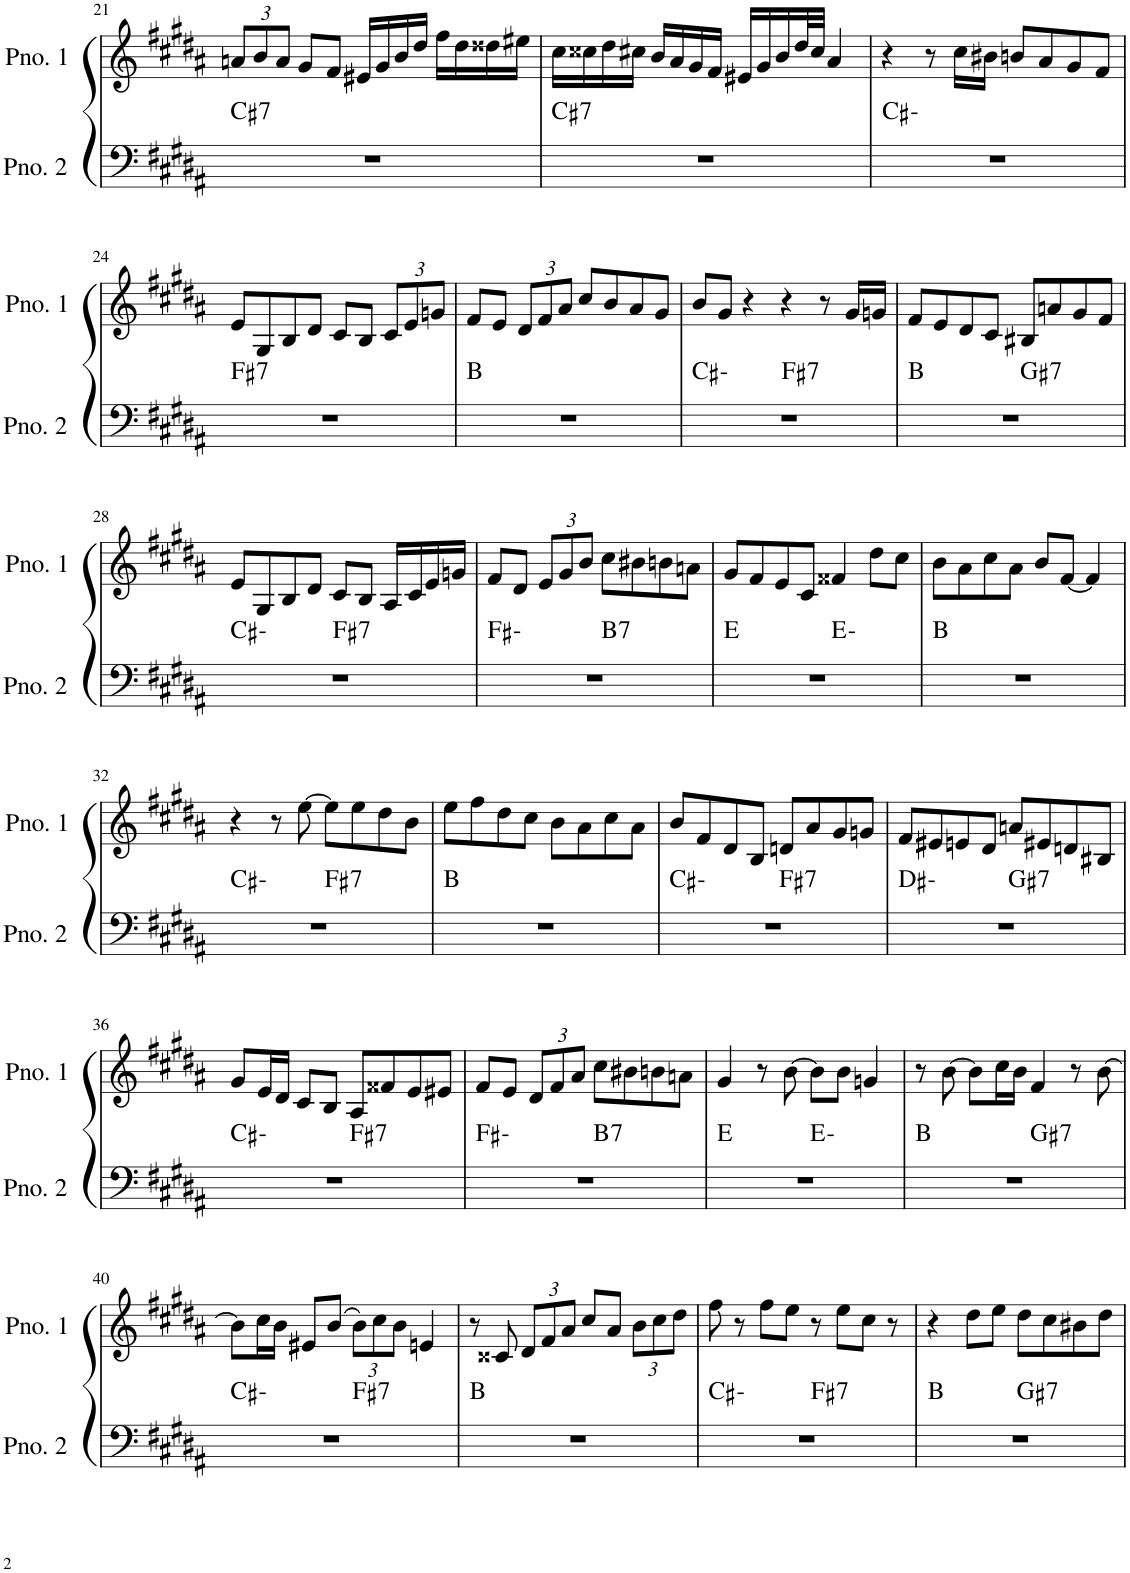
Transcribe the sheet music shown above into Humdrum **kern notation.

**kern	**harte	**kern
*part2	*part2	*part1
*staff2	*	*staff1
*I"ピアノ 2	*	*I"ピアノ 1
!!LO:PB:g=z
*clefF4	*	*clefG2
*k[f#c#g#d#a#]	*	*k[f#c#g#d#a#]
*M4/4	*	*M4/4
*	*	*Xbrackettup
=21	=21	=21
!	!LO:H:kt=7	!
1r	C#:7	12an/L
.	.	12b/
.	.	12a/J
.	.	8g#/L
.	.	8f#/J
.	.	16e#X/LL
.	.	16g#/
.	.	16b/
.	.	16dd#/JJ
.	.	16ff#\LL
.	.	16dd#\
.	.	16dd##X\
.	.	16ee#X\JJ
=22	=22	=22
!	!LO:H:kt=7	!
1r	C#:7	16cc#\LL
.	.	16cc##X\
.	.	16dd#\
.	.	16cc#X\JJ
.	.	16b/LL
.	.	16a#/
.	.	16g#/
.	.	16f#/JJ
.	.	16e#X/LL
.	.	16g#/
.	.	16b/
.	.	32dd#/L
.	.	32cc#/JJJ
.	.	4a#/
=23	=23	=23
1r	C#:min	4r
.	.	8r
.	.	16cc#\LL
.	.	16b#X\JJ
.	.	8bn/L
.	.	8a#/
.	.	8g#/
.	.	8f#/J
!!LO:LB:g=z
=24	=24	=24
!	!LO:H:kt=7	!
1r	F#:7	8e/L
.	.	8G#/
.	.	8B/
.	.	8d#/J
.	.	8c#/L
.	.	8B/J
.	.	12c#/L
.	.	12e/
.	.	12gn/J
=25	=25	=25
1r	B:maj	8f#/L
.	.	8e/J
.	.	12d#/L
.	.	12f#/
.	.	12a#/J
.	.	8cc#/L
.	.	8b/
.	.	8a#/
.	.	8g#/J
=26	=26	=26
*^	*	*
1r	2ryy	C#:min	8b/L
.	.	.	8g#/J
.	.	.	4r
!	!	!LO:H:kt=7	!
.	2ryy	F#:7	4r
.	.	.	8r
.	.	.	16g#/LL
.	.	.	16gn/JJ
=27	=27	=27	=27
1r	2ryy	B:maj	8f#/L
.	.	.	8e/
.	.	.	8d#/
.	.	.	8c#/J
!	!	!LO:H:kt=7	!
.	2ryy	G#:7	8B#X/L
.	.	.	8an/
.	.	.	8g#/
.	.	.	8f#/J
!!LO:LB:g=z
=28	=28	=28	=28
1r	2ryy	C#:min	8e/L
.	.	.	8G#/
.	.	.	8B/
.	.	.	8d#/J
!	!	!LO:H:kt=7	!
.	2ryy	F#:7	8c#/L
.	.	.	8B/J
.	.	.	16A#/LL
.	.	.	16c#/
.	.	.	16e/
.	.	.	16gn/JJ
=29	=29	=29	=29
1r	2ryy	F#:min	8f#/L
.	.	.	8d#/J
.	.	.	12e/L
.	.	.	12g#/
.	.	.	12b/J
!	!	!LO:H:kt=7	!
.	2ryy	B:7	8cc#\L
.	.	.	8b#X\
.	.	.	8bn\
.	.	.	8an\J
=30	=30	=30	=30
1r	2ryy	E:maj	8g#/L
.	.	.	8f#/
.	.	.	8e/
.	.	.	8c#/J
.	2ryy	E:min	4f##X/
.	.	.	8dd#\L
.	.	.	8cc#\J
*v	*v	*	*
=31	=31	=31
1r	B:maj	8b\L
.	.	8a#\
.	.	8cc#\
.	.	8a#\J
.	.	8b/L
.	.	[8f#/J
.	.	4f#/]
!!LO:LB:g=z
=32	=32	=32
*^	*	*
1r	2ryy	C#:min	4r
.	.	.	8r
.	.	.	[8ee\
!	!	!LO:H:kt=7	!
.	2ryy	F#:7	8ee\L]
.	.	.	8ee\
.	.	.	8dd#\
.	.	.	8b\J
*v	*v	*	*
=33	=33	=33
1r	B:maj	8ee\L
.	.	8ff#\
.	.	8dd#\
.	.	8cc#\J
.	.	8b\L
.	.	8a#\
.	.	8cc#\
.	.	8a#\J
=34	=34	=34
*^	*	*
1r	2ryy	C#:min	8b/L
.	.	.	8f#/
.	.	.	8d#/
.	.	.	8B/J
!	!	!LO:H:kt=7	!
.	2ryy	F#:7	8dn/L
.	.	.	8a#/
.	.	.	8g#/
.	.	.	8gn/J
=35	=35	=35	=35
1r	2ryy	D#:min	8f#/L
.	.	.	8e#X/
.	.	.	8en/
.	.	.	8d#/J
!	!	!LO:H:kt=7	!
.	2ryy	G#:7	8an/L
.	.	.	8e#X/
.	.	.	8dn/
.	.	.	8B#X/J
!!LO:LB:g=z
=36	=36	=36	=36
1r	2ryy	C#:min	8g#/L
.	.	.	16e/L
.	.	.	16d#/JJ
.	.	.	8c#/L
.	.	.	8B/J
!	!	!LO:H:kt=7	!
.	2ryy	F#:7	8A#/L
.	.	.	8f##X/
.	.	.	8e/
.	.	.	8e#X/J
=37	=37	=37	=37
1r	2ryy	F#:min	8f#/L
.	.	.	8e/J
.	.	.	12d#/L
.	.	.	12f#/
.	.	.	12a#/J
!	!	!LO:H:kt=7	!
.	2ryy	B:7	8cc#\L
.	.	.	8b#X\
.	.	.	8bn\
.	.	.	8an\J
=38	=38	=38	=38
1r	2ryy	E:maj	4g#/
.	.	.	8r
.	.	.	[8b\
.	2ryy	E:min	8b\L]
.	.	.	8b\J
.	.	.	4gn/
=39	=39	=39	=39
1r	2ryy	B:maj	8r
.	.	.	[8b\
.	.	.	8b\L]
.	.	.	16cc#\L
.	.	.	16b\JJ
!	!	!LO:H:kt=7	!
.	2ryy	G#:7	4f#/
.	.	.	8r
.	.	.	[8b\
!!LO:LB:g=z
=40	=40	=40	=40
1r	2ryy	C#:min	8b\L]
.	.	.	16cc#\L
.	.	.	16b\JJ
.	.	.	8e#X/L
.	.	.	(8b/J
!	!	!LO:H:kt=7	!
.	2ryy	F#:7	12b\L)
.	.	.	12cc#\
.	.	.	12b\J
.	.	.	4en/
*v	*v	*	*
=41	=41	=41
1r	B:maj	8r
.	.	8c##X/
.	.	12d#/L
.	.	12f#/
.	.	12a#/J
.	.	8cc#/L
.	.	8a#/J
.	.	12b\L
.	.	12cc#\
.	.	12dd#\J
=42	=42	=42
*^	*	*
1r	2ryy	C#:min	8ff#\
.	.	.	8r
.	.	.	8ff#\L
.	.	.	8ee\J
!	!	!LO:H:kt=7	!
.	2ryy	F#:7	8r
.	.	.	8ee\L
.	.	.	8cc#\J
.	.	.	8r
=43	=43	=43	=43
1r	2ryy	B:maj	4r
.	.	.	8dd#\L
.	.	.	8ee\J
!	!	!LO:H:kt=7	!
.	2ryy	G#:7	8dd#\L
.	.	.	8cc#\
.	.	.	8b#X\
.	.	.	8dd#\J
*v	*v	*	*
=	=	=
*-	*-	*-
